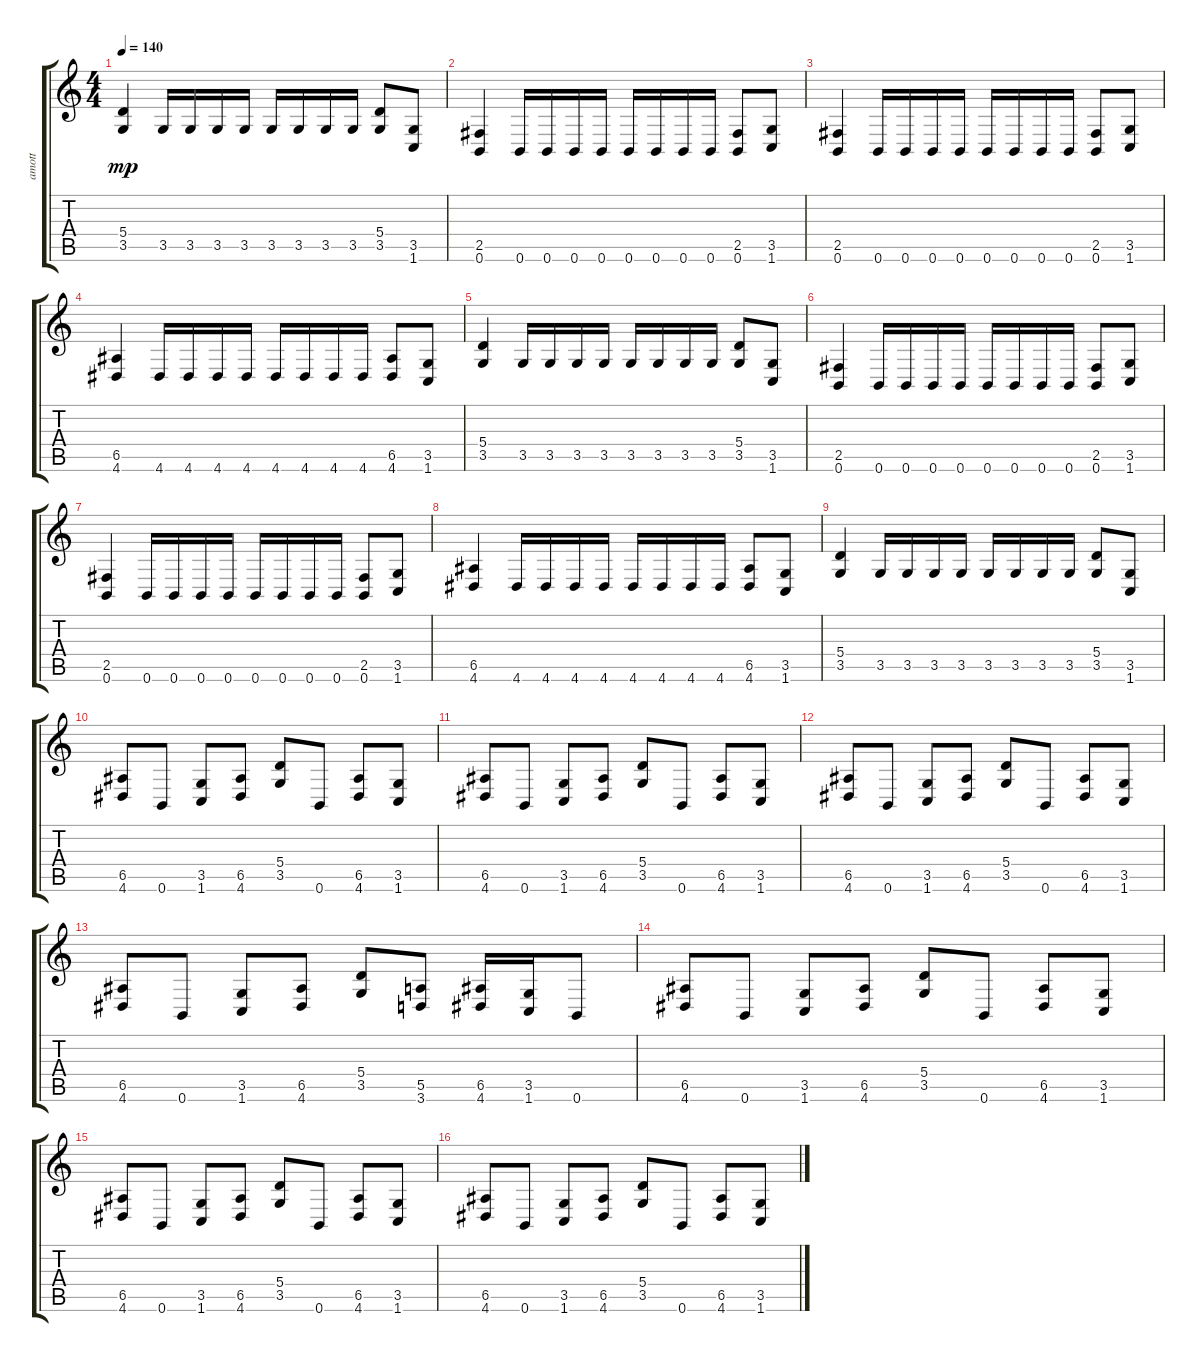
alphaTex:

\track ("amott" "amott") {instrument distortionguitar}
\staff {score tabs}
\tuning (B3 Gb3 D3 A2 E2 B1) {hide}
\ts (4 4)
\tempo 140
\clef g2
\ks c
(5.4 3.5).4{dy mp} 3.5.16 3.5.16 3.5.16 3.5.16 3.5.16 3.5.16 3.5.16 3.5.16 (5.4 3.5).8 (3.5 1.6).8 |
(2.5 0.6).4 0.6.16 0.6.16 0.6.16 0.6.16 0.6.16 0.6.16 0.6.16 0.6.16 (2.5 0.6).8 (3.5 1.6).8 |
(2.5 0.6).4 0.6.16 0.6.16 0.6.16 0.6.16 0.6.16 0.6.16 0.6.16 0.6.16 (2.5 0.6).8 (3.5 1.6).8 |
(6.5 4.6).4 4.6.16 4.6.16 4.6.16 4.6.16 4.6.16 4.6.16 4.6.16 4.6.16 (6.5 4.6).8 (3.5 1.6).8 |
(5.4 3.5).4 3.5.16 3.5.16 3.5.16 3.5.16 3.5.16 3.5.16 3.5.16 3.5.16 (5.4 3.5).8 (3.5 1.6).8 |
(2.5 0.6).4 0.6.16 0.6.16 0.6.16 0.6.16 0.6.16 0.6.16 0.6.16 0.6.16 (2.5 0.6).8 (3.5 1.6).8 |
(2.5 0.6).4 0.6.16 0.6.16 0.6.16 0.6.16 0.6.16 0.6.16 0.6.16 0.6.16 (2.5 0.6).8 (3.5 1.6).8 |
(6.5 4.6).4 4.6.16 4.6.16 4.6.16 4.6.16 4.6.16 4.6.16 4.6.16 4.6.16 (6.5 4.6).8 (3.5 1.6).8 |
(5.4 3.5).4 3.5.16 3.5.16 3.5.16 3.5.16 3.5.16 3.5.16 3.5.16 3.5.16 (5.4 3.5).8 (3.5 1.6).8 |
(6.5 4.6).8 0.6.8 (3.5 1.6).8 (6.5 4.6).8 (5.4 3.5).8 0.6.8 (6.5 4.6).8 (3.5 1.6).8 |
(6.5 4.6).8 0.6.8 (3.5 1.6).8 (6.5 4.6).8 (5.4 3.5).8 0.6.8 (6.5 4.6).8 (3.5 1.6).8 |
(6.5 4.6).8 0.6.8 (3.5 1.6).8 (6.5 4.6).8 (5.4 3.5).8 0.6.8 (6.5 4.6).8 (3.5 1.6).8 |
(6.5 4.6).8 0.6.8 (3.5 1.6).8 (6.5 4.6).8 (5.4 3.5).8 (5.5 3.6).8 (6.5 4.6).16 (3.5 1.6).16 0.6.8 |
(6.5 4.6).8 0.6.8 (3.5 1.6).8 (6.5 4.6).8 (5.4 3.5).8 0.6.8 (6.5 4.6).8 (3.5 1.6).8 |
(6.5 4.6).8 0.6.8 (3.5 1.6).8 (6.5 4.6).8 (5.4 3.5).8 0.6.8 (6.5 4.6).8 (3.5 1.6).8 |
(6.5 4.6).8 0.6.8 (3.5 1.6).8 (6.5 4.6).8 (5.4 3.5).8 0.6.8 (6.5 4.6).8 (3.5 1.6).8
